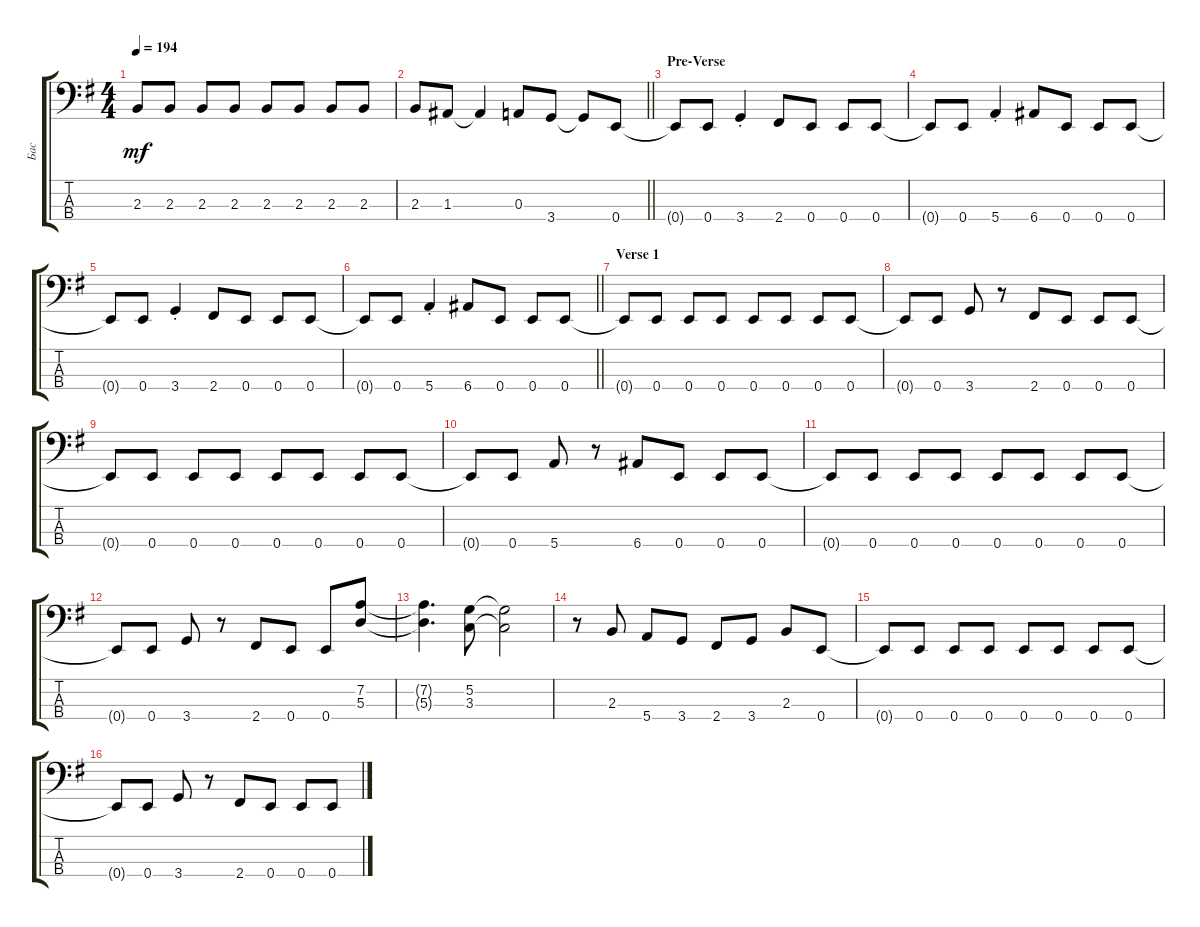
\track ("Бас" "Бас") {instrument electricbassfinger}
\staff {score tabs}
\tuning (G2 D2 A1 E1) {hide}
\ts (4 4)
\tempo 194
\clef f4
\ks eminor
2.3{t}.8{dy mf} 2.3.8 2.3.8 2.3.8 2.3.8 2.3.8 2.3.8 2.3.8 |
\barLineRight lightlight
2.3.8 1.3.8 1.3{t}.4 0.3.8 3.4.8 3.4{t}.8 0.4.8 |
\section ("" "Pre-Verse")
0.4{t}.8 0.4.8 3.4{st}.4 2.4.8 0.4.8 0.4.8 0.4.8 |
0.4{t}.8 0.4.8 5.4{st}.4 6.4.8 0.4.8 0.4.8 0.4.8 |
0.4{t}.8 0.4.8 3.4{st}.4 2.4.8 0.4.8 0.4.8 0.4.8 |
\barLineRight lightlight
0.4{t}.8 0.4.8 5.4{st}.4 6.4.8 0.4.8 0.4.8 0.4.8 |
\section ("" "Verse 1")
0.4{t}.8 0.4.8 0.4.8 0.4.8 0.4.8 0.4.8 0.4.8 0.4.8 |
0.4{t}.8 0.4.8 3.4.8 r.8 2.4.8 0.4.8 0.4.8 0.4.8 |
0.4{t}.8 0.4.8 0.4.8 0.4.8 0.4.8 0.4.8 0.4.8 0.4.8 |
0.4{t}.8 0.4.8 5.4.8 r.8 6.4.8 0.4.8 0.4.8 0.4.8 |
0.4{t}.8 0.4.8 0.4.8 0.4.8 0.4.8 0.4.8 0.4.8 0.4.8 |
0.4{t}.8 0.4.8 3.4.8 r.8 2.4.8 0.4.8 0.4.8 (7.2 5.3).8 |
(7.2{t} 5.3{t}).4{d} (5.2 3.3).8 (5.2{t} 3.3{t}).2 |
r.8 2.3.8 5.4.8 3.4.8 2.4.8 3.4.8 2.3.8 0.4.8 |
0.4{t}.8 0.4.8 0.4.8 0.4.8 0.4.8 0.4.8 0.4.8 0.4.8 |
0.4{t}.8 0.4.8 3.4.8 r.8 2.4.8 0.4.8 0.4.8 0.4.8
